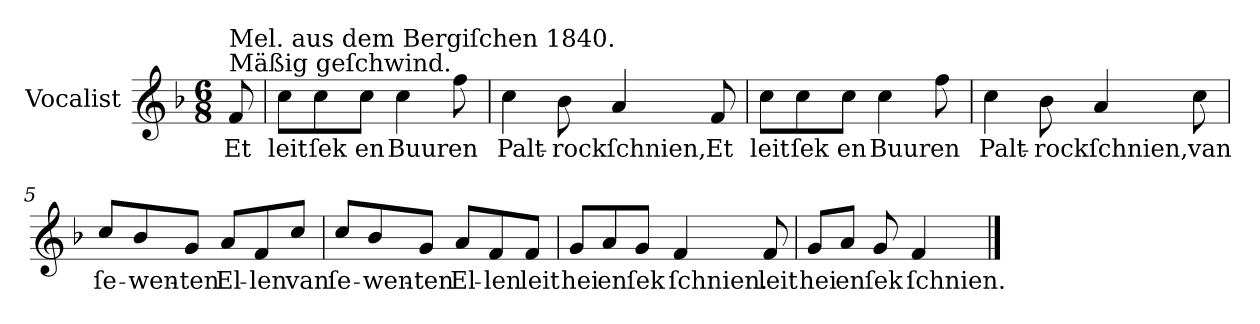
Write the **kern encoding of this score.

**kern	**text
*part1	*part1
*staff1	*staff1
*I"Vocalist	*
*k[b-]	*
*F:	*
*M6/8	*
=	=
!LO:TX:a:t=Mäßig geſchwind.	!
!LO:TX:a:t=Mel. aus dem Bergiſchen 1840.	!
8f	Et
=1	=1
8ccL	leit
8cc	ſek
8ccJ	en
4cc	Buur
8ff	en
=2	=2
4cc	Palt-
8b-	-rock
4a	ſchnien,
8f	Et
=3	=3
8ccL	leit
8cc	ſek
8ccJ	en
4cc	Buur
8ff	en
=4	=4
4cc	Palt-
8b-	-rock
4a	ſchnien,
8cc	van
=5	=5
8ccL	ſe-
8b-	-wen-
8gJ	-ten
8aL	El-
8f	-len
8ccJ	van
=6	=6
8ccL	ſe-
8b-	-wen-
8gJ	-ten
8aL	El-
8f	-len
8fJ	leit
=7	=7
8gL	hei
8a	en
8gJ	ſek
4f	ſchnien.
8f	leit
=8	=8
8gL	hei
8aJ	en
8g	ſek
4f	ſchnien.
==	==
*-	*-
